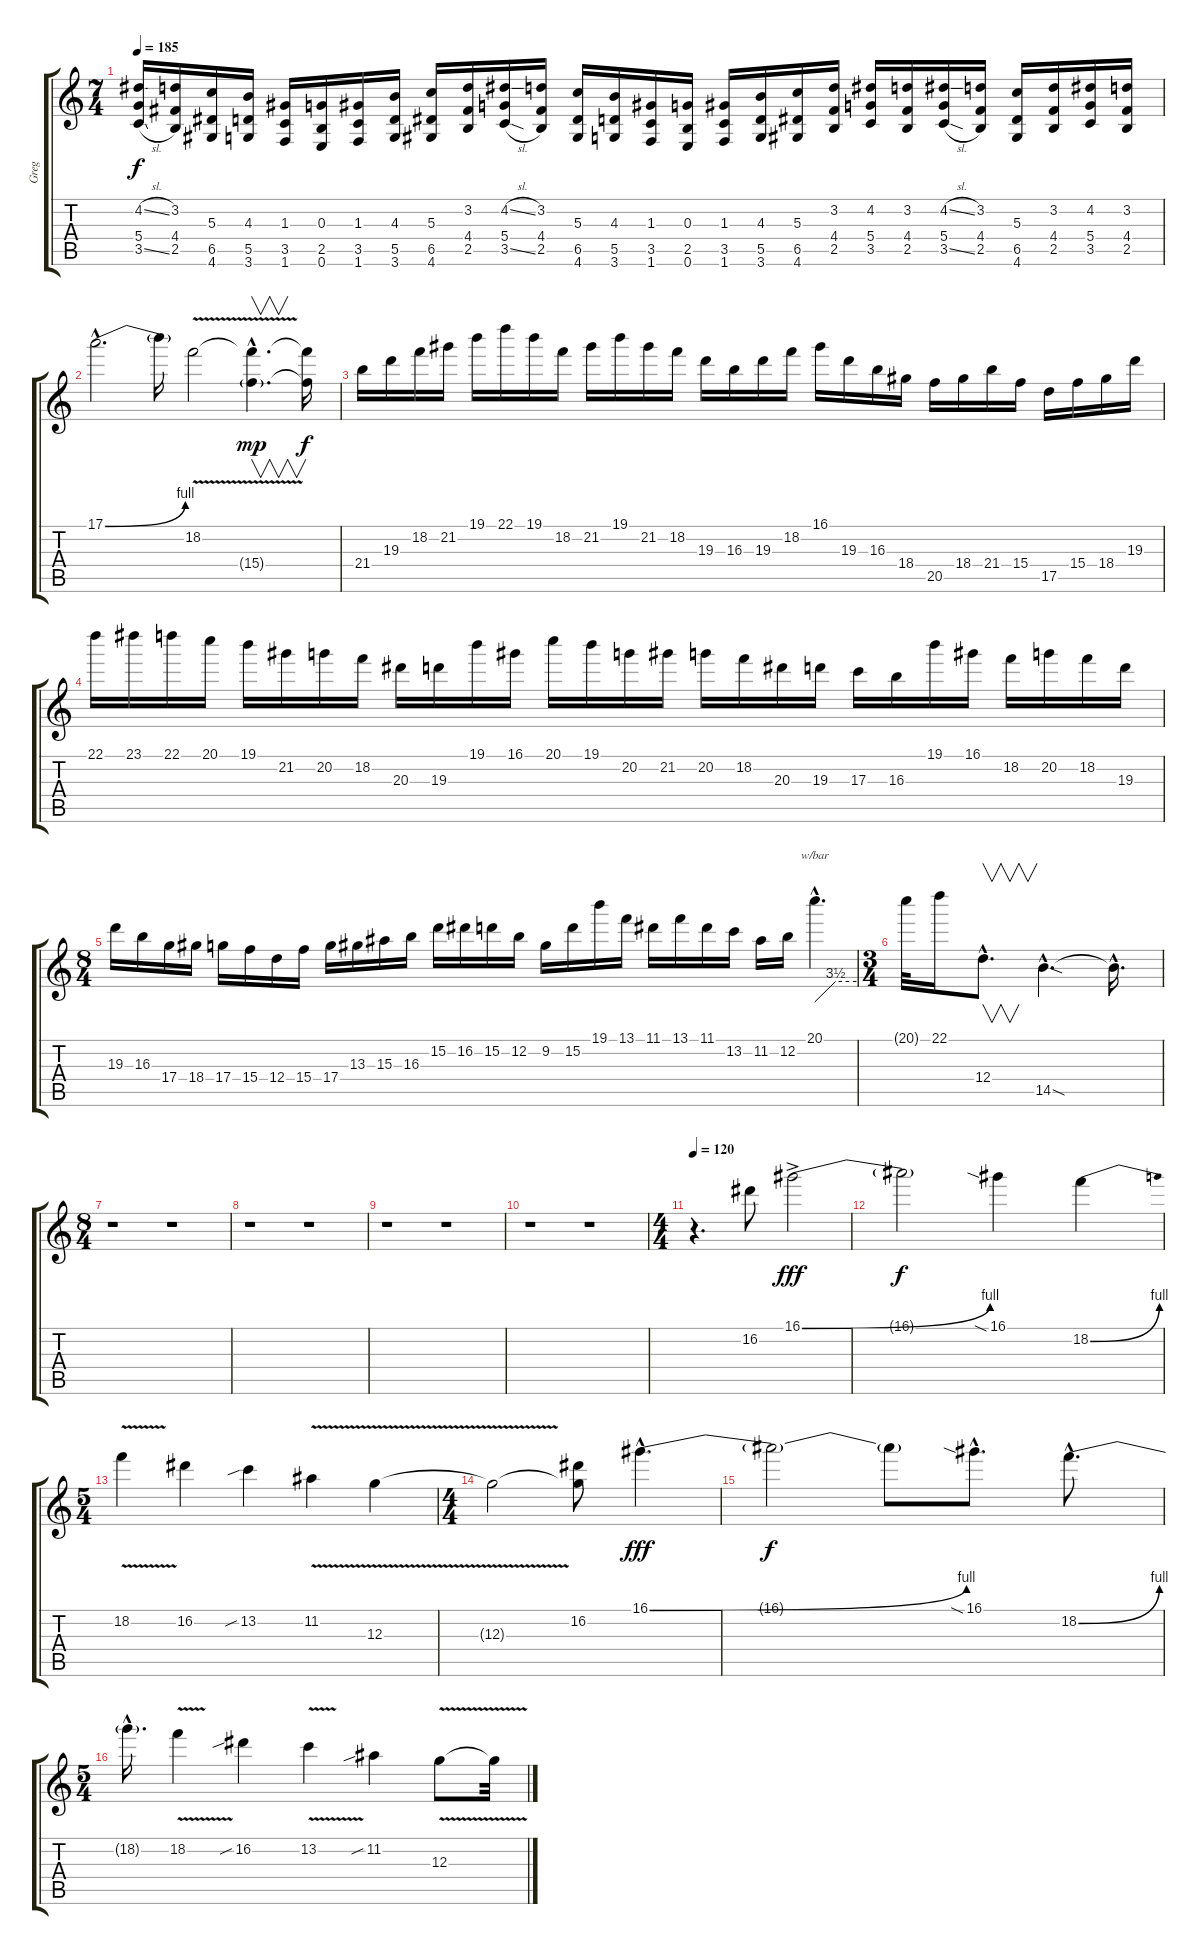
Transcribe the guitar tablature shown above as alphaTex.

\track ("Greg" "Greg") {instrument overdrivenguitar}
\staff {score tabs}
\tuning (E4 B3 G3 D3 A2 E2) {hide}
\ts (7 4)
\tempo 185
\clef g2
\ks c
(4.2{sl} 5.4 3.5{sl}).16{dy f} (3.2 4.4 2.5).16 (5.3 6.5 4.6).16 (4.3 5.5 3.6).16 (1.3 3.5 1.6).16 (0.3 2.5 0.6).16 (1.3 3.5 1.6).16 (4.3 5.5 3.6).16 (5.3 6.5 4.6).16 (3.2 4.4 2.5).16 (4.2{sl} 5.4 3.5{sl}).16 (3.2 4.4 2.5).16 (5.3 6.5 4.6).16 (4.3 5.5 3.6).16 (1.3 3.5 1.6).16 (0.3 2.5 0.6).16 (1.3 3.5 1.6).16 (4.3 5.5 3.6).16 (5.3 6.5 4.6).16 (3.2 4.4 2.5).16 (4.2 5.4 3.5).16 (3.2 4.4 2.5).16 (4.2{sl} 5.4 3.5{sl}).16 (3.2 4.4 2.5).16 (5.3 6.5 4.6).16 (3.2 4.4 2.5).16 (4.2 5.4 3.5).16 (3.2 4.4 2.5).16 |
17.1{be (bend 0 0 60 4) hac}.2{d} 17.1{t}.16 18.2{v}.2 (18.2{hac t} 15.4{g hac}).4{v d dy mp} (18.2{t} 15.4{t}).16{dy f} |
21.4.16 19.3.16 18.2.16 21.2.16 19.1.16 22.1.16 19.1.16 18.2.16 21.2.16 19.1.16 21.2.16 18.2.16 19.3.16 16.3.16 19.3.16 18.2.16 16.1.16 19.3.16 16.3.16 18.4.16 20.5.16 18.4.16 21.4.16 15.4.16 17.5.16 15.4.16 18.4.16 19.3.16 |
22.1.16 23.1.16 22.1.16 20.1.16 19.1.16 21.2.16 20.2.16 18.2.16 20.3.16 19.3.16 19.1.16 16.1.16 20.1.16 19.1.16 20.2.16 21.2.16 20.2.16 18.2.16 20.3.16 19.3.16 17.3.16 16.3.16 19.1.16 16.1.16 18.2.16 20.2.16 18.2.16 19.3.16 |
\ts (8 4)
19.3.16 16.3.16 17.4.16 18.4.16 17.4.16 15.4.16 12.4.16 15.4.16 17.4.16 13.3.16 15.3.16 16.3.16 15.2.16 16.2.16 15.2.16 12.2.16 9.2.16 15.2.16 19.1.16 13.1.16 11.1.16 13.1.16 11.1.16 13.2.16 11.2.16 12.2.16 20.1{hac}.4{d tbe (custom default 0 0 30 14 60 14)} |
\ts (3 4)
20.1{t}.32 22.1.16 12.4{hac}.8{v d} 14.5{sod hac}.4{d} 14.5{hac t}.16{d} |
\ts (8 4)
r.1 r.1 |
r.1 r.1 |
r.1 r.1 |
r.1 r.1 |
\ts (4 4)
\tempo 120
r.4{d} 16.2.8{volume 9} 16.1{be (bend 0 0 60 4) ac}.2{dy fff} |
16.1{t}.2{dy f} 16.1{sia}.4 18.2{be (bend 0 0 60 4)}.4 |
\ts (5 4)
18.2{v}.4 16.2.4 13.2{sib}.4 11.2{v}.4 12.3{v}.4 |
\ts (4 4)
12.3{t}.2 (16.2 12.3{t}).8{volume 8} 16.1{be (bend 0 0 60 4) hac}.4{d dy fff} |
16.1{t}.2{dy f} 16.1{t}.8 16.1{sia hac}.8{d} 18.2{be (bend 0 0 60 4) hac}.8{d} |
\ts (5 4)
18.2{hac t}.16{d} 18.2{v}.4 16.2{sib}.4 13.2{v}.4 11.2{sib}.4 12.3{v}.8 12.3{t}.32
